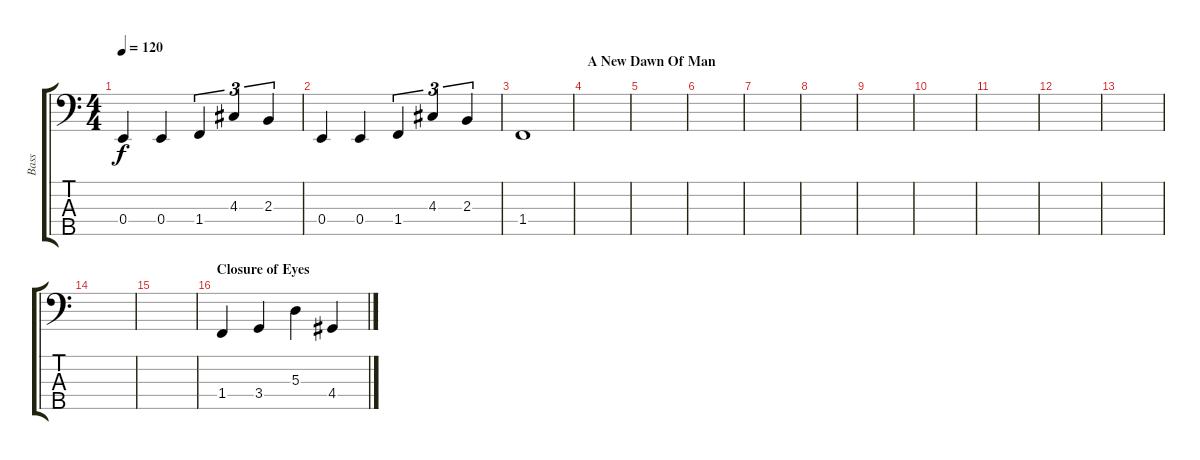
\track ("Bass" "Bass") {instrument electricbassfinger}
\staff {score tabs}
\tuning (G2 D2 A1 E1 B0) {hide}
\ts (4 4)
\tempo 120
\clef f4
\ks c
0.4.4{dy f} 0.4.4 1.4.4{tu (3 2)} 4.3.4{tu (3 2)} 2.3.4{tu (3 2)} |
0.4.4 0.4.4 1.4.4{tu (3 2)} 4.3.4{tu (3 2)} 2.3.4{tu (3 2)} |
1.4.1 |
\section ("" "A New Dawn Of Man")
|
|
|
|
|
|
|
|
|
|
|
|
\section ("" "Closure of Eyes")
1.4.4 3.4.4 5.3.4 4.4.4
